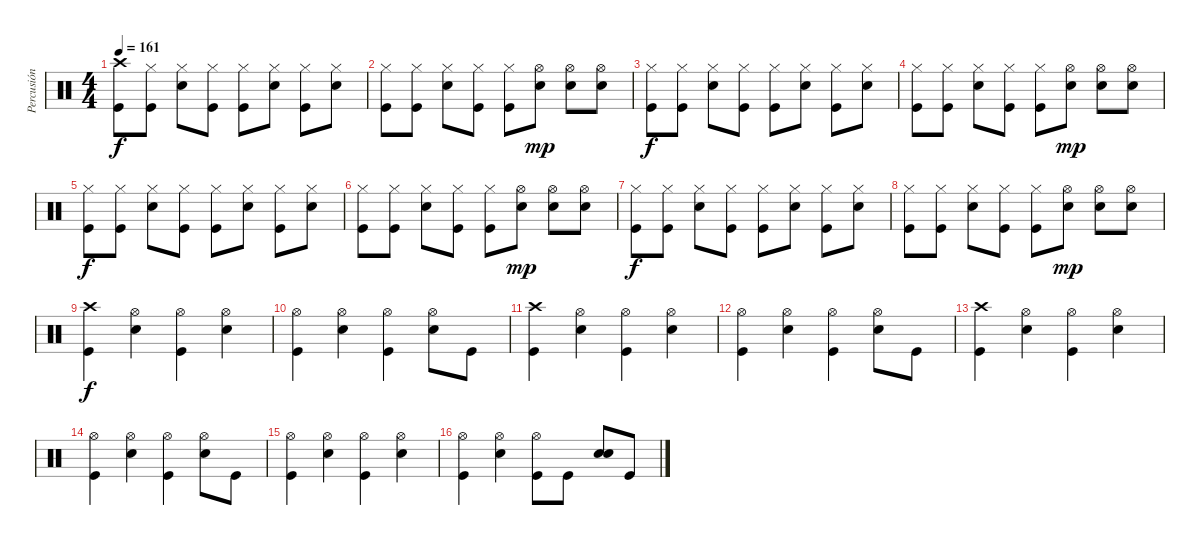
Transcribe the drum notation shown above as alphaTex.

\track ("Percusión" "Percusión") {instrument percussion}
\staff {score}
\articulation defaults
\ts (4 4)
\tempo 161
\clef neutral
\ks c
("Crash high (hit)" "Kick (hit)").8{dy f} ("Kick (hit)" "Hi-Hat (closed)").8 ("Snare (hit) 2" "Hi-Hat (closed)").8 ("Kick (hit)" "Hi-Hat (closed)").8 ("Kick (hit)" "Hi-Hat (closed)").8 ("Snare (hit) 2" "Hi-Hat (closed)").8 ("Kick (hit)" "Hi-Hat (closed)").8 ("Snare (hit) 2" "Hi-Hat (closed)").8 |
("Hi-Hat (closed)" "Kick (hit)").8 ("Kick (hit)" "Hi-Hat (closed)").8 ("Snare (hit) 2" "Hi-Hat (closed)").8 ("Kick (hit)" "Hi-Hat (closed)").8 ("Kick (hit)" "Hi-Hat (closed)").8 ("Snare (hit) 2" "Hi-Hat (open)").8{dy mp} ("Snare (hit) 2" "Hi-Hat (open)").8 ("Snare (hit) 2" "Hi-Hat (open)").8 |
("Hi-Hat (closed)" "Kick (hit)").8{dy f} ("Kick (hit)" "Hi-Hat (closed)").8 ("Snare (hit) 2" "Hi-Hat (closed)").8 ("Kick (hit)" "Hi-Hat (closed)").8 ("Kick (hit)" "Hi-Hat (closed)").8 ("Snare (hit) 2" "Hi-Hat (closed)").8 ("Kick (hit)" "Hi-Hat (closed)").8 ("Snare (hit) 2" "Hi-Hat (closed)").8 |
("Hi-Hat (closed)" "Kick (hit)").8 ("Kick (hit)" "Hi-Hat (closed)").8 ("Snare (hit) 2" "Hi-Hat (closed)").8 ("Kick (hit)" "Hi-Hat (closed)").8 ("Kick (hit)" "Hi-Hat (closed)").8 ("Snare (hit) 2" "Hi-Hat (open)").8{dy mp} ("Snare (hit) 2" "Hi-Hat (open)").8 ("Snare (hit) 2" "Hi-Hat (open)").8 |
("Hi-Hat (closed)" "Kick (hit)").8{dy f} ("Kick (hit)" "Hi-Hat (closed)").8 ("Snare (hit) 2" "Hi-Hat (closed)").8 ("Kick (hit)" "Hi-Hat (closed)").8 ("Kick (hit)" "Hi-Hat (closed)").8 ("Snare (hit) 2" "Hi-Hat (closed)").8 ("Kick (hit)" "Hi-Hat (closed)").8 ("Snare (hit) 2" "Hi-Hat (closed)").8 |
("Hi-Hat (closed)" "Kick (hit)").8 ("Kick (hit)" "Hi-Hat (closed)").8 ("Snare (hit) 2" "Hi-Hat (closed)").8 ("Kick (hit)" "Hi-Hat (closed)").8 ("Kick (hit)" "Hi-Hat (closed)").8 ("Snare (hit) 2" "Hi-Hat (open)").8{dy mp} ("Snare (hit) 2" "Hi-Hat (open)").8 ("Snare (hit) 2" "Hi-Hat (open)").8 |
("Hi-Hat (closed)" "Kick (hit)").8{dy f} ("Kick (hit)" "Hi-Hat (closed)").8 ("Snare (hit) 2" "Hi-Hat (closed)").8 ("Kick (hit)" "Hi-Hat (closed)").8 ("Kick (hit)" "Hi-Hat (closed)").8 ("Snare (hit) 2" "Hi-Hat (closed)").8 ("Kick (hit)" "Hi-Hat (closed)").8 ("Snare (hit) 2" "Hi-Hat (closed)").8 |
("Hi-Hat (closed)" "Kick (hit)").8 ("Kick (hit)" "Hi-Hat (closed)").8 ("Snare (hit) 2" "Hi-Hat (closed)").8 ("Kick (hit)" "Hi-Hat (closed)").8 ("Kick (hit)" "Hi-Hat (closed)").8 ("Snare (hit) 2" "Hi-Hat (open)").8{dy mp} ("Snare (hit) 2" "Hi-Hat (open)").8 ("Snare (hit) 2" "Hi-Hat (open)").8 |
("Crash high (hit)" "Kick (hit)").4{dy f} ("Snare (hit) 2" "Hi-Hat (open)").4 ("Kick (hit)" "Hi-Hat (open)").4 ("Snare (hit) 2" "Hi-Hat (open)").4 |
("Hi-Hat (open)" "Kick (hit)").4 ("Snare (hit) 2" "Hi-Hat (open)").4 ("Kick (hit)" "Hi-Hat (open)").4 ("Snare (hit) 2" "Hi-Hat (open)").8 "Kick (hit)".8 |
("Crash high (hit)" "Kick (hit)").4 ("Snare (hit) 2" "Hi-Hat (open)").4 ("Kick (hit)" "Hi-Hat (open)").4 ("Snare (hit) 2" "Hi-Hat (open)").4 |
("Hi-Hat (open)" "Kick (hit)").4 ("Snare (hit) 2" "Hi-Hat (open)").4 ("Kick (hit)" "Hi-Hat (open)").4 ("Snare (hit) 2" "Hi-Hat (open)").8 "Kick (hit)".8 |
("Crash high (hit)" "Kick (hit)").4 ("Snare (hit) 2" "Hi-Hat (open)").4 ("Kick (hit)" "Hi-Hat (open)").4 ("Snare (hit) 2" "Hi-Hat (open)").4 |
("Hi-Hat (open)" "Kick (hit)").4 ("Snare (hit) 2" "Hi-Hat (open)").4 ("Kick (hit)" "Hi-Hat (open)").4 ("Snare (hit) 2" "Hi-Hat (open)").8 "Kick (hit)".8 |
("Hi-Hat (open)" "Kick (hit)").4 ("Snare (hit) 2" "Hi-Hat (open)").4 ("Kick (hit)" "Hi-Hat (open)").4 ("Snare (hit) 2" "Hi-Hat (open)").4 |
("Hi-Hat (open)" "Kick (hit)").4 ("Snare (hit) 2" "Hi-Hat (open)").4 ("Kick (hit)" "Hi-Hat (open)").8 "Kick (hit)".8 ("Snare (hit) 2" "Snare (hit) 2").8 "Kick (hit)".8
